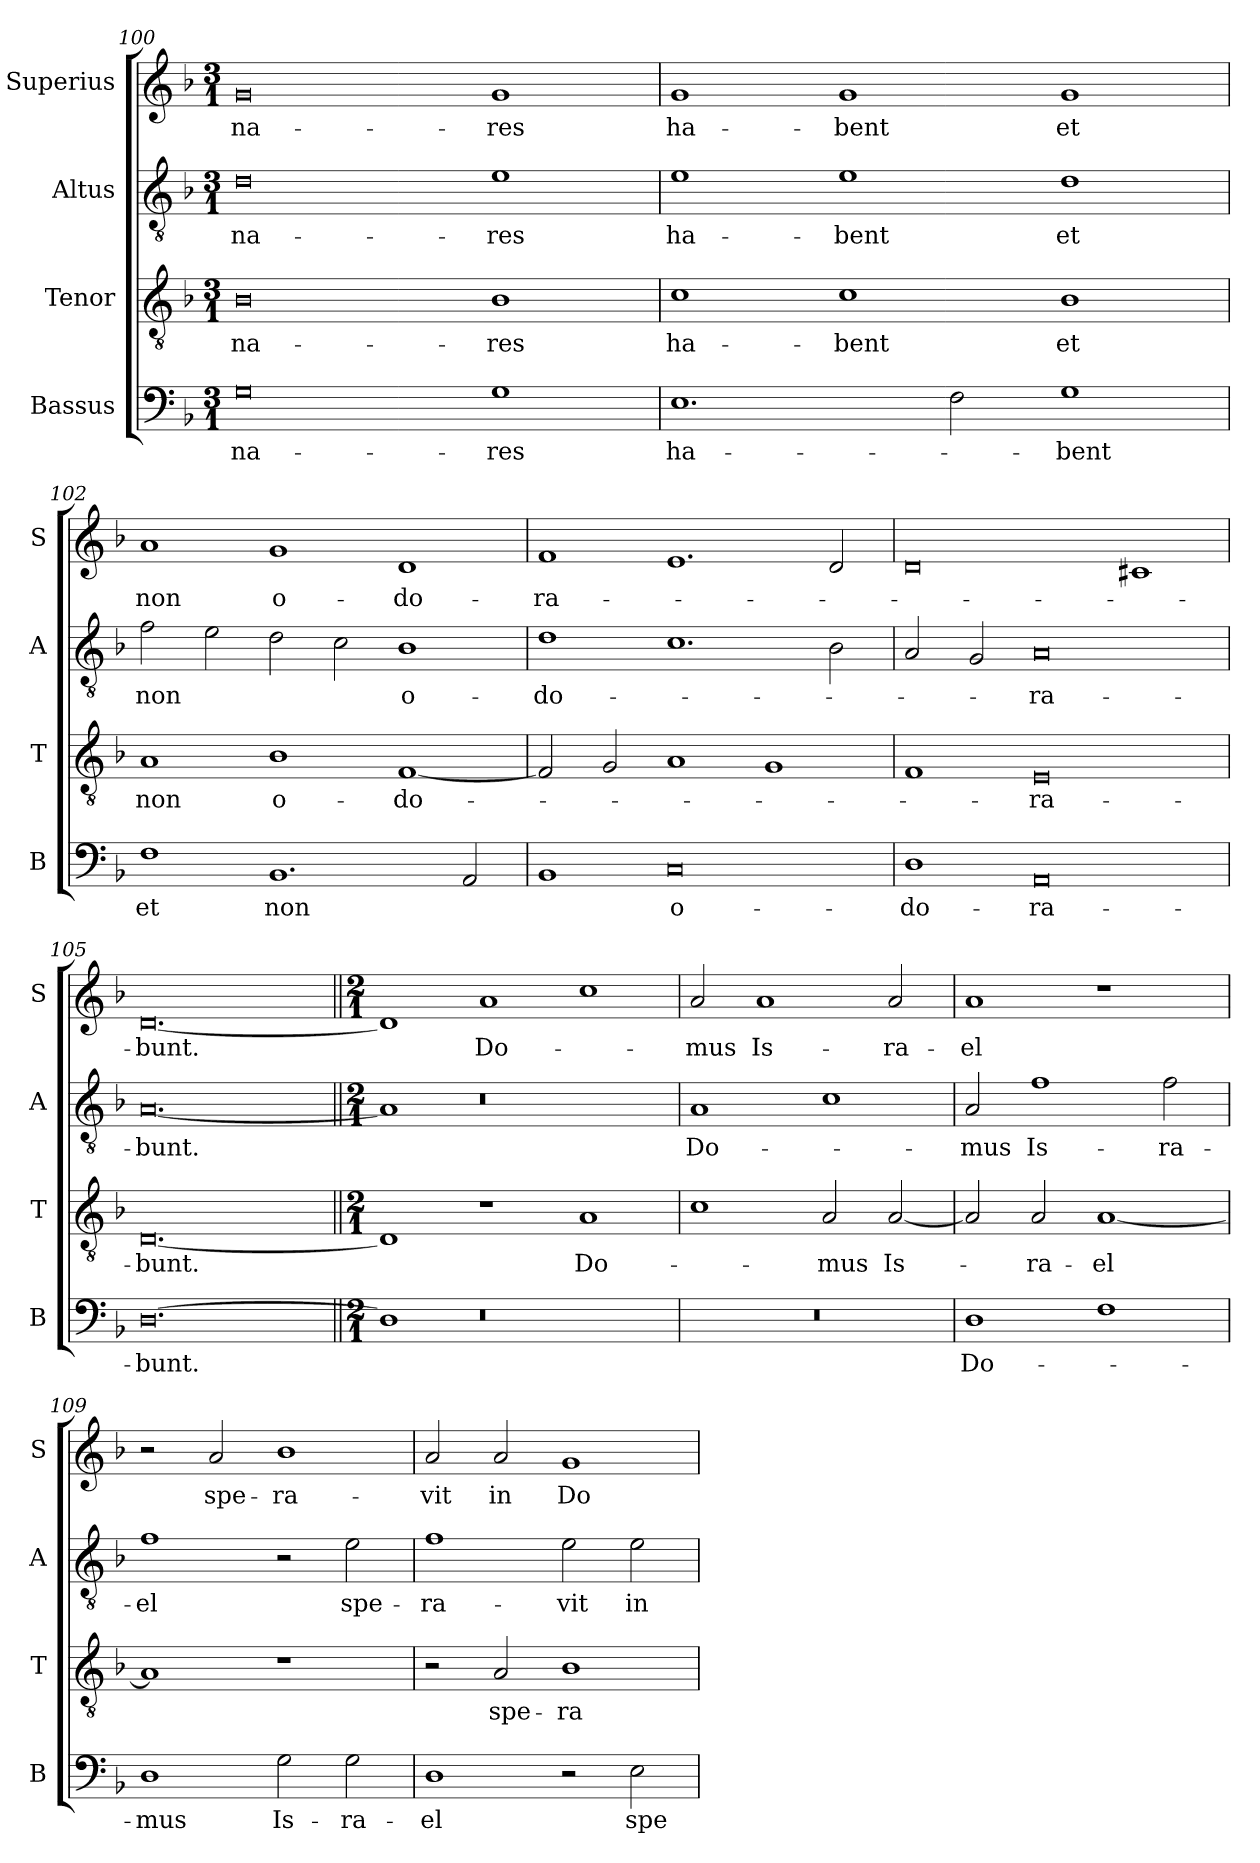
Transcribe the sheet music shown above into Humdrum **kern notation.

**kern	**text	**kern	**text	**kern	**text	**kern	**text
*part4	*part4	*part3	*part3	*part2	*part2	*part1	*part1
*staff4	*staff4	*staff3	*staff3	*staff2	*staff2	*staff1	*staff1
*I"Bassus	*	*I"Tenor	*	*I"Altus	*	*I"Superius	*
*I'B	*	*I'T	*	*I'A	*	*I'S	*
*clefF4	*	*clefGv2	*	*clefGv2	*	*clefG2	*
*k[b-]	*	*k[b-]	*	*k[b-]	*	*k[b-]	*
*F:	*	*F:	*	*F:	*	*F:	*
*M3/1	*	*M3/1	*	*M3/1	*	*M3/1	*
=100	=100	=100	=100	=100	=100	=100	=100
0G	na-	0B-	na-	0d	na-	0g	na-
1G	-res	1B-	-res	1e	-res	1g	-res
=101	=101	=101	=101	=101	=101	=101	=101
1.E	ha-	1c	ha-	1e	ha-	1g	ha-
.	.	1c	-bent	1e	-bent	1g	-bent
2F	.	.	.	.	.	.	.
1G	-bent	1B-	et	1d	et	1g	et
=102	=102	=102	=102	=102	=102	=102	=102
1F	et	1A	non	2f	non	1a	non
.	.	.	.	2e	.	.	.
1.BB-	non	1B-	o-	2d	.	1g	o-
.	.	.	.	2c	.	.	.
.	.	[1F	-do-	1B-	o-	1d	-do-
2AA	.	.	.	.	.	.	.
=103	=103	=103	=103	=103	=103	=103	=103
1BB-	.	2F]	.	1d	-do-	1f	-ra-
.	.	2G	.	.	.	.	.
0C	o-	1A	.	1.c	.	1.e	.
.	.	1G	.	.	.	.	.
.	.	.	.	2B-	.	2d	.
=104	=104	=104	=104	=104	=104	=104	=104
1D	-do-	1F	.	2A	.	0d	.
.	.	.	.	2G	.	.	.
0AA	-ra-	0E	-ra-	0A	-ra-	.	.
.	.	.	.	.	.	1c#X	.
=105	=105	=105	=105	=105	=105	=105	=105
[0.D	-bunt.	[0.D	-bunt.	[0.A	-bunt.	[0.d	-bunt.
=106||	=106||	=106||	=106||	=106||	=106||	=106||	=106||
*M2/1	*	*M2/1	*	*M2/1	*	*M2/1	*
1D]	.	1D]	.	1A]	.	1d]	.
0r	.	1r	.	0r	.	1a	Do-
.	.	1A	Do-	.	.	1cc	.
=107	=107	=107	=107	=107	=107	=107	=107
0r	.	1c	.	1A	Do-	2a	-mus
.	.	.	.	.	.	1a	Is-
.	.	2A	-mus	1c	.	.	.
.	.	[2A	Is-	.	.	2a	-ra-
=108	=108	=108	=108	=108	=108	=108	=108
1D	Do-	2A]	.	2A	-mus	1a	-el
.	.	2A	-ra-	1f	Is-	.	.
1F	.	[1A	-el	.	.	1r	.
.	.	.	.	2f	-ra-	.	.
=109	=109	=109	=109	=109	=109	=109	=109
1D	-mus	1A]	.	1f	-el	2r	.
.	.	.	.	.	.	2a	spe-
2G	Is-	1r	.	2r	.	1b-	-ra-
2G	-ra-	.	.	2e	spe-	.	.
=110	=110	=110	=110	=110	=110	=110	=110
1D	-el	2r	.	1f	-ra-	2a	-vit
.	.	2A	spe-	.	.	2a	in
2r	.	1B-	-ra-	2e	-vit	1g	Do-
2E	spe-	.	.	2e	in	.	.
=	=	=	=	=	=	=	=
*-	*-	*-	*-	*-	*-	*-	*-
